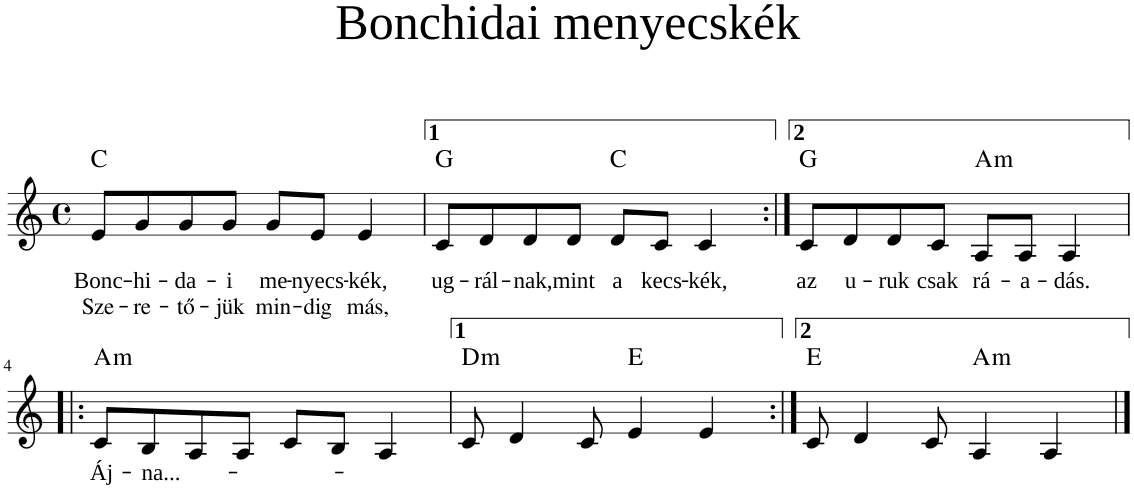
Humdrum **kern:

**kern	**text	**text	**harte
*part1	*part1	*part1	*part1
*staff1	*staff1	*staff1	*
*I"Piano	*	*	*
*I'Pno	*	*	*
*clefG2	*	*	*
*k[]	*	*	*
*M4/4	*	*	*
*met(c)	*	*	*
=1	=1	=1	=1
!	!LO:LY:b	!LO:LY:b	!LO:H:kt=N.C.
8e/L	Bonc-	Sze-	N
!	!LO:LY:b	!LO:LY:b	!
8g/	-hi-	-re-	.
!	!LO:LY:b	!LO:LY:b	!
8g/	-da-	-tő-	.
!	!LO:LY:b	!LO:LY:b	!
8g/J	-i	-jük	.
!	!LO:LY:b	!LO:LY:b	!
8g/L	me-	min-	.
!	!LO:LY:b	!LO:LY:b	!
8e/J	-nyecs-	-dig	.
!	!LO:LY:b	!LO:LY:b	!
4e/	-kék,	más,	.
=2	=2	=2	=2
!	!LO:LY:b	!	!LO:H:kt=N.C.
8c/L	ug-	.	N
!	!LO:LY:b	!	!
8d/	-rál-	.	.
!	!LO:LY:b	!	!
8d/	-nak,	.	.
!	!LO:LY:b	!	!
8d/J	mint	.	.
!	!LO:LY:b	!	!LO:H:kt=N.C.
8d/L	a	.	N
!	!LO:LY:b	!	!
8c/J	kecs-	.	.
!	!LO:LY:b	!	!
4c/	-kék,	.	.
=3:|!	=3:|!	=3:|!	=3:|!
!	!LO:LY:b	!	!LO:H:kt=N.C.
8c/L	az	.	N
!	!LO:LY:b	!	!
8d/	u-	.	.
!	!LO:LY:b	!	!
8d/	-ruk	.	.
!	!LO:LY:b	!	!
8c/J	csak	.	.
!	!LO:LY:b	!	!LO:H:kt=m
8A/L	rá-	.	A:min
!	!LO:LY:b	!	!
8A/J	-a-	.	.
!	!LO:LY:b	!	!
4A/	-dás.	.	.
!!LO:LB:g=z
=4!|:	=4!|:	=4!|:	=4!|:
!	!LO:LY:b	!	!LO:H:kt=m
8c/L	Áj-	.	A:min
!	!LO:LY:b	!	!
8B/	-na...-	.	.
8A/	.	.	.
8A/J	.	.	.
8c/L	.	.	.
8B/J	.	.	.
4A/	.	.	.
=5	=5	=5	=5
!	!	!	!LO:H:kt=m
8c/	.	.	D:min
4d/	.	.	.
8c/	.	.	.
!	!	!	!LO:H:kt=N.C.
4e/	.	.	N
4e/	.	.	.
=6:|!	=6:|!	=6:|!	=6:|!
!	!	!	!LO:H:kt=N.C.
8c/	.	.	N
4d/	.	.	.
8c/	.	.	.
!	!	!	!LO:H:kt=m
4A/	.	.	A:min
4A/	.	.	.
==	==	==	==
*-	*-	*-	*-
